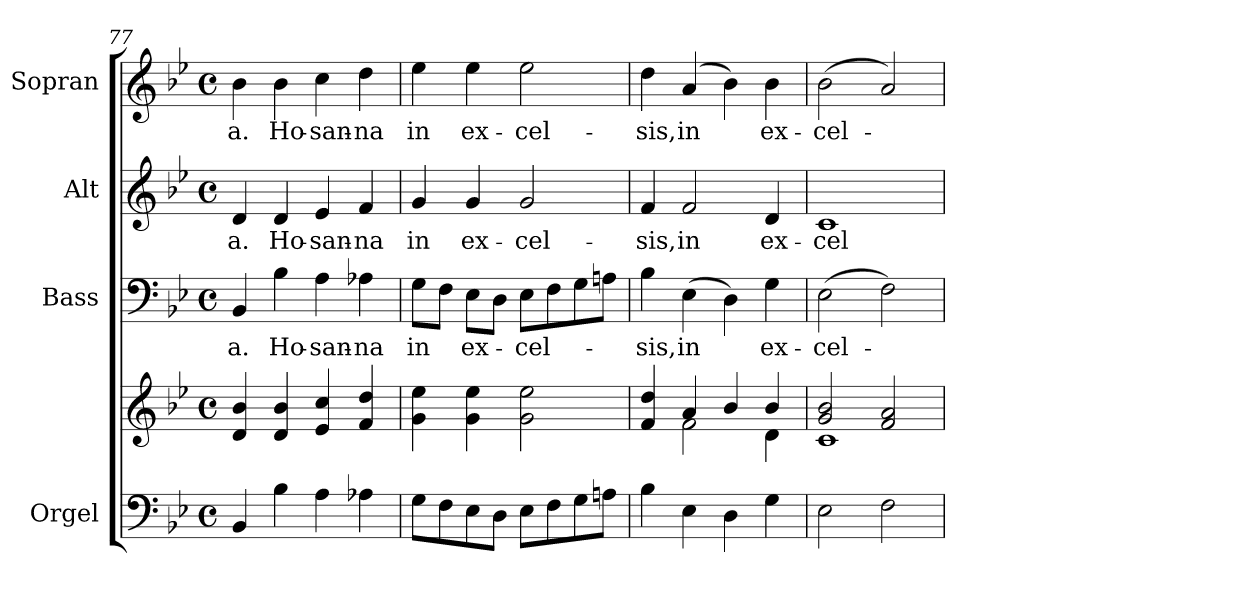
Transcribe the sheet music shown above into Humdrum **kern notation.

**kern	**kern	**kern	**text	**kern	**text	**kern	**text
*part4	*part4	*part3	*part3	*part2	*part2	*part1	*part1
*staff5	*staff4	*staff3	*staff3	*staff2	*staff2	*staff1	*staff1
*I"Orgel	*	*I"Bass	*	*I"Alt	*	*I"Sopran	*
*I'Org.	*	*I'B.	*	*I'A.	*	*I'S.	*
*clefF4	*clefG2	*clefF4	*	*clefG2	*	*clefG2	*
*k[b-e-]	*k[b-e-]	*k[b-e-]	*	*k[b-e-]	*	*k[b-e-]	*
*B-:	*B-:	*B-:	*	*B-:	*	*B-:	*
*M4/4	*M4/4	*M4/4	*	*M4/4	*	*M4/4	*
*met(c)	*met(c)	*met(c)	*	*met(c)	*	*met(c)	*
=77	=77	=77	=77	=77	=77	=77	=77
!	!	!	!LO:LY:b	!	!LO:LY:b	!	!LO:LY:b
4BB-/	4d/ 4b-/	4BB-/	-a.	4d/	-a.	4b-\	-a.
!	!	!	!LO:LY:b	!	!LO:LY:b	!	!LO:LY:b
4B-\	4d/ 4b-/	4B-\	Ho-	4d/	Ho-	4b-\	Ho-
!	!	!	!LO:LY:b	!	!LO:LY:b	!	!LO:LY:b
4A\	4e-/ 4cc/	4A\	-san-	4e-/	-san-	4cc\	-san-
!	!	!	!LO:LY:b	!	!LO:LY:b	!	!LO:LY:b
4A-X\	4f/ 4dd/	4A-X\	-na	4f/	-na	4dd\	-na
!!LO:LB:g=z
=78	=78	=78	=78	=78	=78	=78	=78
!	!	!	!LO:LY:b	!	!LO:LY:b	!	!LO:LY:b
8G\L	4g\ 4ee-\	8G\L	in	4g/	in	4ee-\	in
8F\	.	8F\J	.	.	.	.	.
!	!	!	!LO:LY:b	!	!LO:LY:b	!	!LO:LY:b
8E-\	4g\ 4ee-\	8E-\L	ex-	4g/	ex-	4ee-\	ex-
8D\J	.	8D\J	.	.	.	.	.
!	!	!	!LO:LY:b	!	!LO:LY:b	!	!LO:LY:b
8E-\L	2g\ 2ee-\	8E-\L	-cel-	2g/	-cel-	2ee-\	-cel-
8F\	.	8F\	.	.	.	.	.
8G\	.	8G\	.	.	.	.	.
8An\J	.	8An\J	.	.	.	.	.
=79	=79	=79	=79	=79	=79	=79	=79
*	*^	*	*	*	*	*	*
!	!	!	!	!LO:LY:b	!	!LO:LY:b	!	!LO:LY:b
4B-\	4f/ 4dd/	4ryy	4B-\	-sis,	4f/	-sis,	4dd\	-sis,
!	!	!	!	!LO:LY:b	!	!LO:LY:b	!	!LO:LY:b
4E-\	4a/	2f\	(>4E-\	in	2f/	in	(4a/	in
4D\	4b-/	.	4D\)	.	.	.	4b-\)	.
!	!	!	!	!LO:LY:b	!	!LO:LY:b	!	!LO:LY:b
4G\	4b-/	4d\	4G\	ex-	4d/	ex-	4b-\	ex-
=80	=80	=80	=80	=80	=80	=80	=80	=80
!	!	!	!	!LO:LY:b	!	!LO:LY:b	!	!LO:LY:b
2E-\	2g/ 2b-/	1c	(>2E-\	-cel-	1c	-cel-	(>2b-\	-cel-
2F\	2f/ 2a/	.	2F\)	.	.	.	2a/)	.
*	*v	*v	*	*	*	*	*	*
=	=	=	=	=	=	=	=
*-	*-	*-	*-	*-	*-	*-	*-
